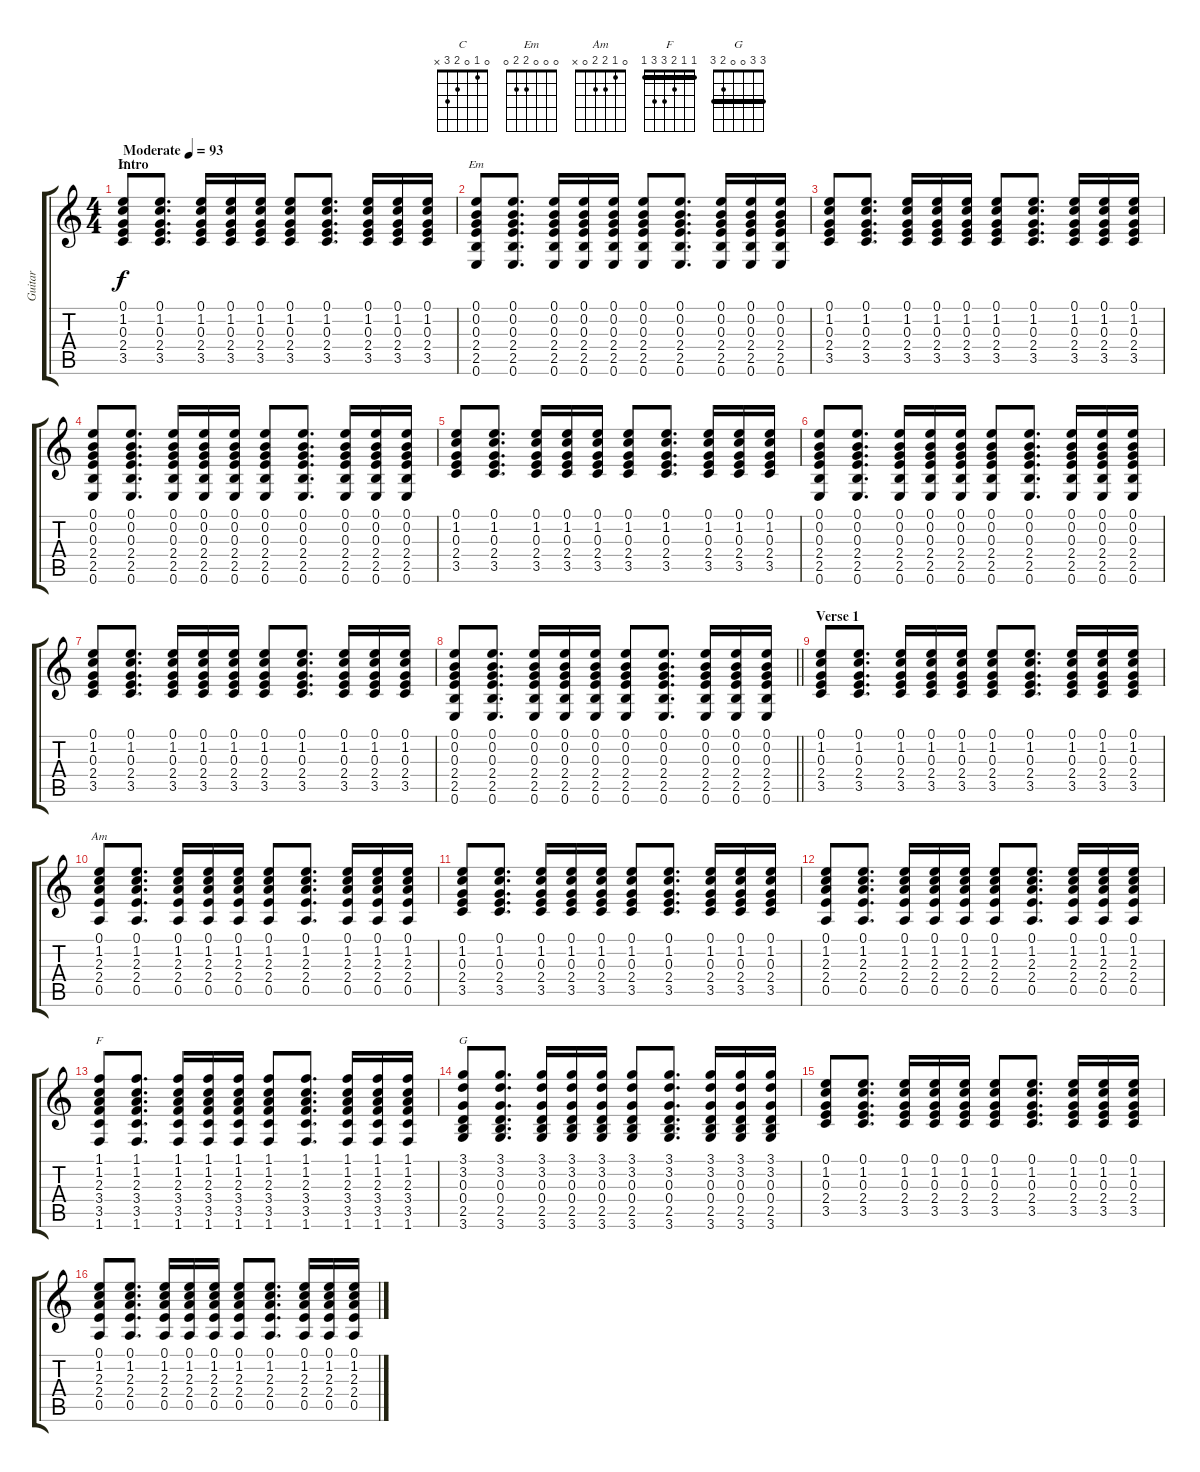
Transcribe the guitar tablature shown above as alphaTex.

\track ("Guitar" "Guitar") {instrument acousticguitarsteel}
\staff {score tabs}
\tuning (E4 B3 G3 D3 A2 E2) {hide}
\chord ("C" 0 1 0 2 3 x)
\chord ("Em" 0 0 0 2 2 0)
\chord ("Am" 0 1 2 2 0 x)
\chord ("F" 1 1 2 3 3 1) {barre 1}
\chord ("G" 3 3 0 0 2 3) {barre 3}
\ts (4 4)
\section ("" "Intro")
\tempo (93 "Moderate")
\clef g2
\ks c
(0.1 1.2 0.3 2.4 3.5).8{ch "C" dy f instrument acousticguitarsteel} (0.1 1.2 0.3 2.4 3.5).8{d} (0.1 1.2 0.3 2.4 3.5).16 (0.1 1.2 0.3 2.4 3.5).16 (0.1 1.2 0.3 2.4 3.5).16 (0.1 1.2 0.3 2.4 3.5).8 (0.1 1.2 0.3 2.4 3.5).8{d} (0.1 1.2 0.3 2.4 3.5).16 (0.1 1.2 0.3 2.4 3.5).16 (0.1 1.2 0.3 2.4 3.5).16 |
(0.1 0.2 0.3 2.4 2.5 0.6).8{ch "Em"} (0.1 0.2 0.3 2.4 2.5 0.6).8{d} (0.1 0.2 0.3 2.4 2.5 0.6).16 (0.1 0.2 0.3 2.4 2.5 0.6).16 (0.1 0.2 0.3 2.4 2.5 0.6).16 (0.1 0.2 0.3 2.4 2.5 0.6).8 (0.1 0.2 0.3 2.4 2.5 0.6).8{d} (0.1 0.2 0.3 2.4 2.5 0.6).16 (0.1 0.2 0.3 2.4 2.5 0.6).16 (0.1 0.2 0.3 2.4 2.5 0.6).16 |
(0.1 1.2 0.3 2.4 3.5).8 (0.1 1.2 0.3 2.4 3.5).8{d} (0.1 1.2 0.3 2.4 3.5).16 (0.1 1.2 0.3 2.4 3.5).16 (0.1 1.2 0.3 2.4 3.5).16 (0.1 1.2 0.3 2.4 3.5).8 (0.1 1.2 0.3 2.4 3.5).8{d} (0.1 1.2 0.3 2.4 3.5).16 (0.1 1.2 0.3 2.4 3.5).16 (0.1 1.2 0.3 2.4 3.5).16 |
(0.1 0.2 0.3 2.4 2.5 0.6).8 (0.1 0.2 0.3 2.4 2.5 0.6).8{d} (0.1 0.2 0.3 2.4 2.5 0.6).16 (0.1 0.2 0.3 2.4 2.5 0.6).16 (0.1 0.2 0.3 2.4 2.5 0.6).16 (0.1 0.2 0.3 2.4 2.5 0.6).8 (0.1 0.2 0.3 2.4 2.5 0.6).8{d} (0.1 0.2 0.3 2.4 2.5 0.6).16 (0.1 0.2 0.3 2.4 2.5 0.6).16 (0.1 0.2 0.3 2.4 2.5 0.6).16 |
(0.1 1.2 0.3 2.4 3.5).8 (0.1 1.2 0.3 2.4 3.5).8{d} (0.1 1.2 0.3 2.4 3.5).16 (0.1 1.2 0.3 2.4 3.5).16 (0.1 1.2 0.3 2.4 3.5).16 (0.1 1.2 0.3 2.4 3.5).8 (0.1 1.2 0.3 2.4 3.5).8{d} (0.1 1.2 0.3 2.4 3.5).16 (0.1 1.2 0.3 2.4 3.5).16 (0.1 1.2 0.3 2.4 3.5).16 |
(0.1 0.2 0.3 2.4 2.5 0.6).8 (0.1 0.2 0.3 2.4 2.5 0.6).8{d} (0.1 0.2 0.3 2.4 2.5 0.6).16 (0.1 0.2 0.3 2.4 2.5 0.6).16 (0.1 0.2 0.3 2.4 2.5 0.6).16 (0.1 0.2 0.3 2.4 2.5 0.6).8 (0.1 0.2 0.3 2.4 2.5 0.6).8{d} (0.1 0.2 0.3 2.4 2.5 0.6).16 (0.1 0.2 0.3 2.4 2.5 0.6).16 (0.1 0.2 0.3 2.4 2.5 0.6).16 |
(0.1 1.2 0.3 2.4 3.5).8 (0.1 1.2 0.3 2.4 3.5).8{d} (0.1 1.2 0.3 2.4 3.5).16 (0.1 1.2 0.3 2.4 3.5).16 (0.1 1.2 0.3 2.4 3.5).16 (0.1 1.2 0.3 2.4 3.5).8 (0.1 1.2 0.3 2.4 3.5).8{d} (0.1 1.2 0.3 2.4 3.5).16 (0.1 1.2 0.3 2.4 3.5).16 (0.1 1.2 0.3 2.4 3.5).16 |
\barLineRight lightlight
(0.1 0.2 0.3 2.4 2.5 0.6).8 (0.1 0.2 0.3 2.4 2.5 0.6).8{d} (0.1 0.2 0.3 2.4 2.5 0.6).16 (0.1 0.2 0.3 2.4 2.5 0.6).16 (0.1 0.2 0.3 2.4 2.5 0.6).16 (0.1 0.2 0.3 2.4 2.5 0.6).8 (0.1 0.2 0.3 2.4 2.5 0.6).8{d} (0.1 0.2 0.3 2.4 2.5 0.6).16 (0.1 0.2 0.3 2.4 2.5 0.6).16 (0.1 0.2 0.3 2.4 2.5 0.6).16 |
\section ("" "Verse 1")
(0.1 1.2 0.3 2.4 3.5).8 (0.1 1.2 0.3 2.4 3.5).8{d} (0.1 1.2 0.3 2.4 3.5).16 (0.1 1.2 0.3 2.4 3.5).16 (0.1 1.2 0.3 2.4 3.5).16 (0.1 1.2 0.3 2.4 3.5).8 (0.1 1.2 0.3 2.4 3.5).8{d} (0.1 1.2 0.3 2.4 3.5).16 (0.1 1.2 0.3 2.4 3.5).16 (0.1 1.2 0.3 2.4 3.5).16 |
(0.1 1.2 2.3 2.4 0.5).8{ch "Am"} (0.1 1.2 2.3 2.4 0.5).8{d} (0.1 1.2 2.3 2.4 0.5).16 (0.1 1.2 2.3 2.4 0.5).16 (0.1 1.2 2.3 2.4 0.5).16 (0.1 1.2 2.3 2.4 0.5).8 (0.1 1.2 2.3 2.4 0.5).8{d} (0.1 1.2 2.3 2.4 0.5).16 (0.1 1.2 2.3 2.4 0.5).16 (0.1 1.2 2.3 2.4 0.5).16 |
(0.1 1.2 0.3 2.4 3.5).8 (0.1 1.2 0.3 2.4 3.5).8{d} (0.1 1.2 0.3 2.4 3.5).16 (0.1 1.2 0.3 2.4 3.5).16 (0.1 1.2 0.3 2.4 3.5).16 (0.1 1.2 0.3 2.4 3.5).8 (0.1 1.2 0.3 2.4 3.5).8{d} (0.1 1.2 0.3 2.4 3.5).16 (0.1 1.2 0.3 2.4 3.5).16 (0.1 1.2 0.3 2.4 3.5).16 |
(0.1 1.2 2.3 2.4 0.5).8 (0.1 1.2 2.3 2.4 0.5).8{d} (0.1 1.2 2.3 2.4 0.5).16 (0.1 1.2 2.3 2.4 0.5).16 (0.1 1.2 2.3 2.4 0.5).16 (0.1 1.2 2.3 2.4 0.5).8 (0.1 1.2 2.3 2.4 0.5).8{d} (0.1 1.2 2.3 2.4 0.5).16 (0.1 1.2 2.3 2.4 0.5).16 (0.1 1.2 2.3 2.4 0.5).16 |
(1.1 1.2 2.3 3.4 3.5 1.6).8{ch "F"} (1.1 1.2 2.3 3.4 3.5 1.6).8{d} (1.1 1.2 2.3 3.4 3.5 1.6).16 (1.1 1.2 2.3 3.4 3.5 1.6).16 (1.1 1.2 2.3 3.4 3.5 1.6).16 (1.1 1.2 2.3 3.4 3.5 1.6).8 (1.1 1.2 2.3 3.4 3.5 1.6).8{d} (1.1 1.2 2.3 3.4 3.5 1.6).16 (1.1 1.2 2.3 3.4 3.5 1.6).16 (1.1 1.2 2.3 3.4 3.5 1.6).16 |
(3.1 3.2 0.3 0.4 2.5 3.6).8{ch "G"} (3.1 3.2 0.3 0.4 2.5 3.6).8{d} (3.1 3.2 0.3 0.4 2.5 3.6).16 (3.1 3.2 0.3 0.4 2.5 3.6).16 (3.1 3.2 0.3 0.4 2.5 3.6).16 (3.1 3.2 0.3 0.4 2.5 3.6).8 (3.1 3.2 0.3 0.4 2.5 3.6).8{d} (3.1 3.2 0.3 0.4 2.5 3.6).16 (3.1 3.2 0.3 0.4 2.5 3.6).16 (3.1 3.2 0.3 0.4 2.5 3.6).16 |
(0.1 1.2 0.3 2.4 3.5).8 (0.1 1.2 0.3 2.4 3.5).8{d} (0.1 1.2 0.3 2.4 3.5).16 (0.1 1.2 0.3 2.4 3.5).16 (0.1 1.2 0.3 2.4 3.5).16 (0.1 1.2 0.3 2.4 3.5).8 (0.1 1.2 0.3 2.4 3.5).8{d} (0.1 1.2 0.3 2.4 3.5).16 (0.1 1.2 0.3 2.4 3.5).16 (0.1 1.2 0.3 2.4 3.5).16 |
(0.1 1.2 2.3 2.4 0.5).8 (0.1 1.2 2.3 2.4 0.5).8{d} (0.1 1.2 2.3 2.4 0.5).16 (0.1 1.2 2.3 2.4 0.5).16 (0.1 1.2 2.3 2.4 0.5).16 (0.1 1.2 2.3 2.4 0.5).8 (0.1 1.2 2.3 2.4 0.5).8{d} (0.1 1.2 2.3 2.4 0.5).16 (0.1 1.2 2.3 2.4 0.5).16 (0.1 1.2 2.3 2.4 0.5).16
